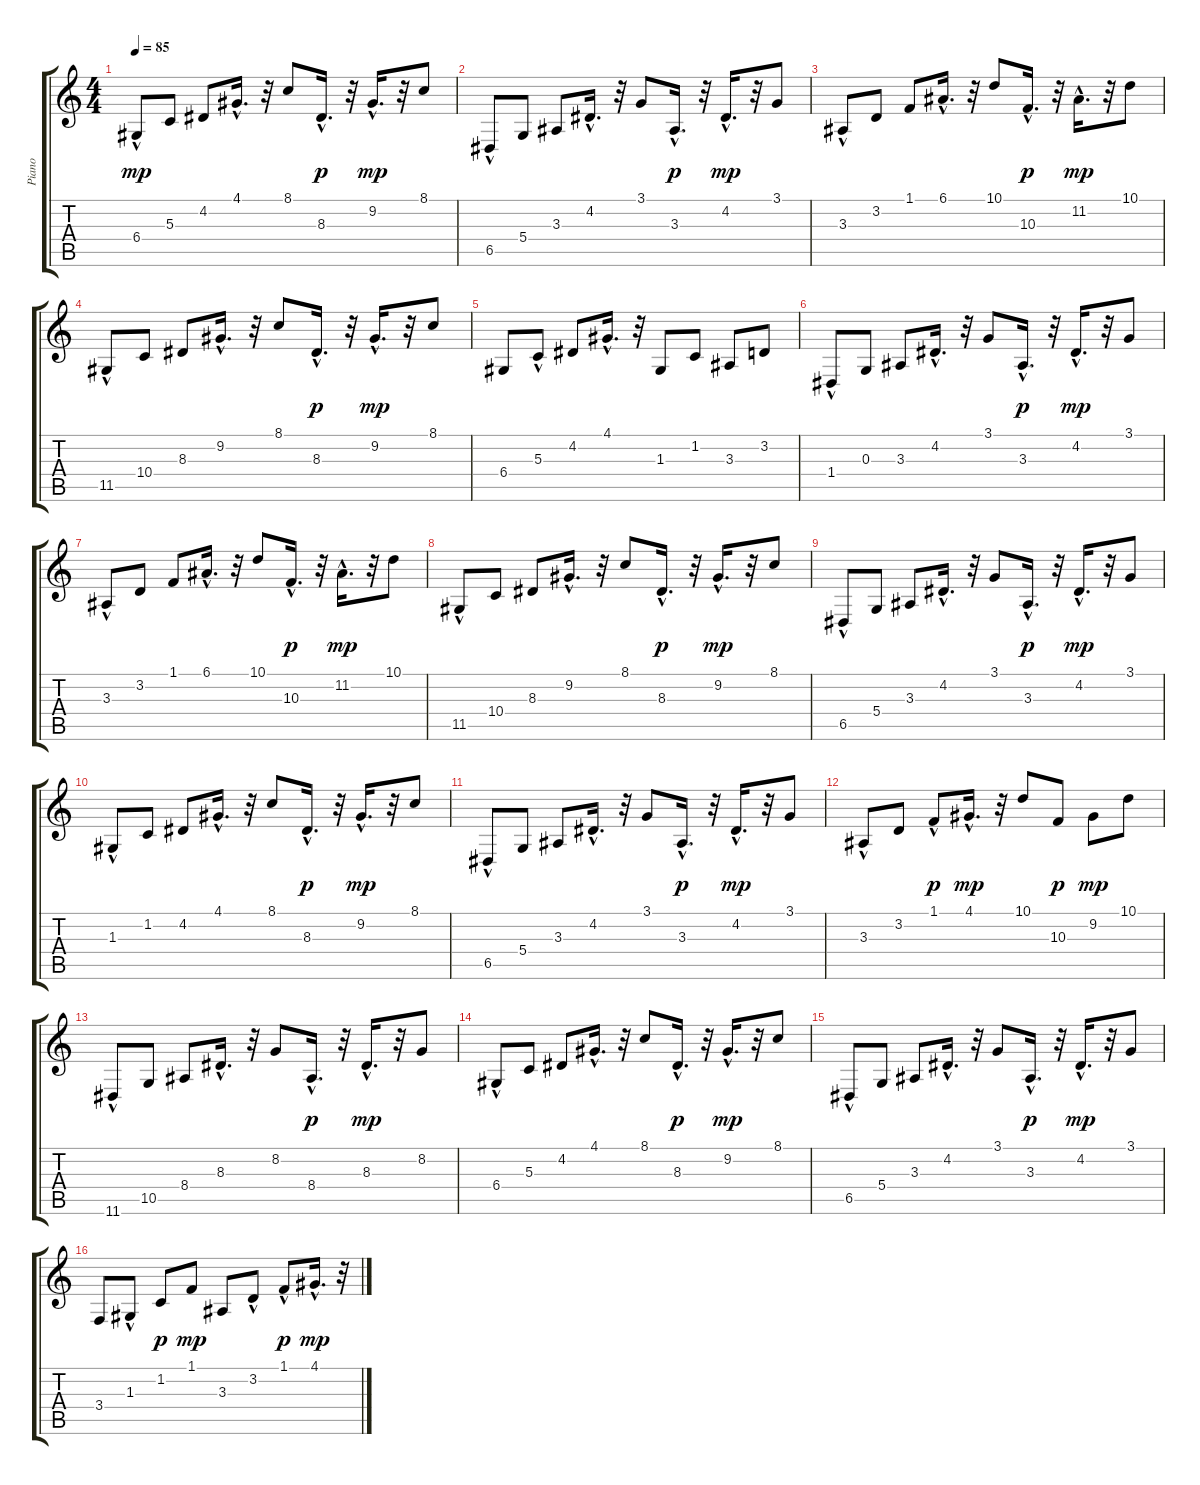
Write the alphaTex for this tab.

\track ("Piano" "Piano") {instrument acousticgrandpiano}
\staff {score tabs}
\tuning (E4 B3 G3 D3 A2 E2) {hide}
\ts (4 4)
\tempo 85
\clef g2
\ks c
6.4{hac}.8{dy mp} 5.3.8 4.2.8 4.1{hac}.16{d} r.32 8.1.8 8.3{hac}.16{d dy p} r.32 9.2{hac}.16{d dy mp} r.32 8.1.8 |
6.5{hac}.8 5.4.8 3.3.8 4.2{hac}.16{d} r.32 3.1.8 3.3{hac}.16{d dy p} r.32 4.2{hac}.16{d dy mp} r.32 3.1.8 |
3.3{hac}.8 3.2.8 1.1.8 6.1{hac}.16{d} r.32 10.1.8 10.3{hac}.16{d dy p} r.32 11.2{hac}.16{d dy mp} r.32 10.1.8 |
11.5{hac}.8 10.4.8 8.3.8 9.2{hac}.16{d} r.32 8.1.8 8.3{hac}.16{d dy p} r.32 9.2{hac}.16{d dy mp} r.32 8.1.8 |
6.4.8 5.3{hac}.8 4.2.8 4.1{hac}.16{d} r.32 1.3.8 1.2.8 3.3.8 3.2.8 |
1.4{hac}.8 0.3.8 3.3.8 4.2{hac}.16{d} r.32 3.1.8 3.3{hac}.16{d dy p} r.32 4.2{hac}.16{d dy mp} r.32 3.1.8 |
3.3{hac}.8 3.2.8 1.1.8 6.1{hac}.16{d} r.32 10.1.8 10.3{hac}.16{d dy p} r.32 11.2{hac}.16{d dy mp} r.32 10.1.8 |
11.5{hac}.8 10.4.8 8.3.8 9.2{hac}.16{d} r.32 8.1.8 8.3{hac}.16{d dy p} r.32 9.2{hac}.16{d dy mp} r.32 8.1.8 |
6.5{hac}.8 5.4.8 3.3.8 4.2{hac}.16{d} r.32 3.1.8 3.3{hac}.16{d dy p} r.32 4.2{hac}.16{d dy mp} r.32 3.1.8 |
1.3{hac}.8 1.2.8 4.2.8 4.1{hac}.16{d} r.32 8.1.8 8.3{hac}.16{d dy p} r.32 9.2{hac}.16{d dy mp} r.32 8.1.8 |
6.5{hac}.8 5.4.8 3.3.8 4.2{hac}.16{d} r.32 3.1.8 3.3{hac}.16{d dy p} r.32 4.2{hac}.16{d dy mp} r.32 3.1.8 |
3.3{hac}.8 3.2.8 1.1{hac}.8{dy p} 4.1{hac}.16{d dy mp} r.32 10.1.8 10.3.8{dy p} 9.2.8{dy mp} 10.1.8 |
11.6{hac}.8 10.5.8 8.4.8 8.3{hac}.16{d} r.32 8.2.8 8.4{hac}.16{d dy p} r.32 8.3{hac}.16{d dy mp} r.32 8.2.8 |
6.4{hac}.8 5.3.8 4.2.8 4.1{hac}.16{d} r.32 8.1.8 8.3{hac}.16{d dy p} r.32 9.2{hac}.16{d dy mp} r.32 8.1.8 |
6.5{hac}.8 5.4.8 3.3.8 4.2{hac}.16{d} r.32 3.1.8 3.3{hac}.16{d dy p} r.32 4.2{hac}.16{d dy mp} r.32 3.1.8 |
3.4.8 1.3{hac}.8 1.2.8{dy p} 1.1.8{dy mp} 3.3.8 3.2{hac}.8 1.1{hac}.8{dy p} 4.1{hac}.16{d dy mp} r.32
